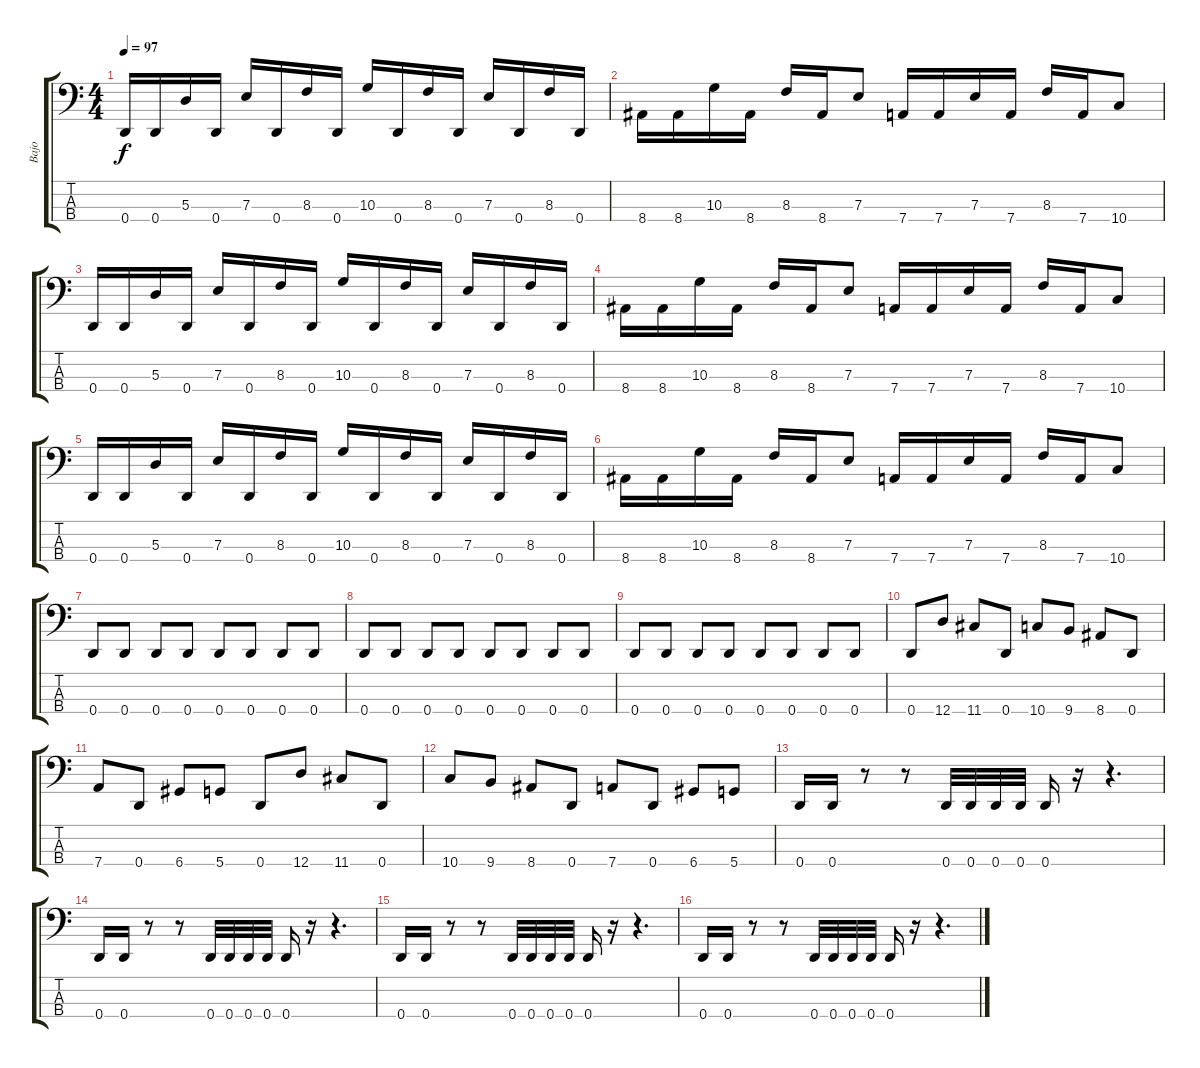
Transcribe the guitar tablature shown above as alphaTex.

\track ("Bajo" "Bajo") {instrument electricbasspick}
\staff {score tabs}
\tuning (G2 D2 A1 D1) {hide}
\ts (4 4)
\tempo 97
\clef f4
\ks c
0.4.16{dy f} 0.4.16 5.3.16 0.4.16 7.3.16 0.4.16 8.3.16 0.4.16 10.3.16 0.4.16 8.3.16 0.4.16 7.3.16 0.4.16 8.3.16 0.4.16 |
8.4.16 8.4.16 10.3.16 8.4.16 8.3.16 8.4.16 7.3.8 7.4.16 7.4.16 7.3.16 7.4.16 8.3.16 7.4.16 10.4.8 |
0.4.16 0.4.16 5.3.16 0.4.16 7.3.16 0.4.16 8.3.16 0.4.16 10.3.16 0.4.16 8.3.16 0.4.16 7.3.16 0.4.16 8.3.16 0.4.16 |
8.4.16 8.4.16 10.3.16 8.4.16 8.3.16 8.4.16 7.3.8 7.4.16 7.4.16 7.3.16 7.4.16 8.3.16 7.4.16 10.4.8 |
0.4.16 0.4.16 5.3.16 0.4.16 7.3.16 0.4.16 8.3.16 0.4.16 10.3.16 0.4.16 8.3.16 0.4.16 7.3.16 0.4.16 8.3.16 0.4.16 |
8.4.16 8.4.16 10.3.16 8.4.16 8.3.16 8.4.16 7.3.8 7.4.16 7.4.16 7.3.16 7.4.16 8.3.16 7.4.16 10.4.8 |
0.4.8 0.4.8 0.4.8 0.4.8 0.4.8 0.4.8 0.4.8 0.4.8 |
0.4.8 0.4.8 0.4.8 0.4.8 0.4.8 0.4.8 0.4.8 0.4.8 |
0.4.8 0.4.8 0.4.8 0.4.8 0.4.8 0.4.8 0.4.8 0.4.8 |
0.4.8 12.4.8 11.4.8 0.4.8 10.4.8 9.4.8 8.4.8 0.4.8 |
7.4.8 0.4.8 6.4.8 5.4.8 0.4.8 12.4.8 11.4.8 0.4.8 |
10.4.8 9.4.8 8.4.8 0.4.8 7.4.8 0.4.8 6.4.8 5.4.8 |
0.4.16 0.4.16 r.8 r.8 0.4.32 0.4.32 0.4.32 0.4.32 0.4.16 r.16 r.4{d} |
0.4.16 0.4.16 r.8 r.8 0.4.32 0.4.32 0.4.32 0.4.32 0.4.16 r.16 r.4{d} |
0.4.16 0.4.16 r.8 r.8 0.4.32 0.4.32 0.4.32 0.4.32 0.4.16 r.16 r.4{d} |
0.4.16 0.4.16 r.8 r.8 0.4.32 0.4.32 0.4.32 0.4.32 0.4.16 r.16 r.4{d}
